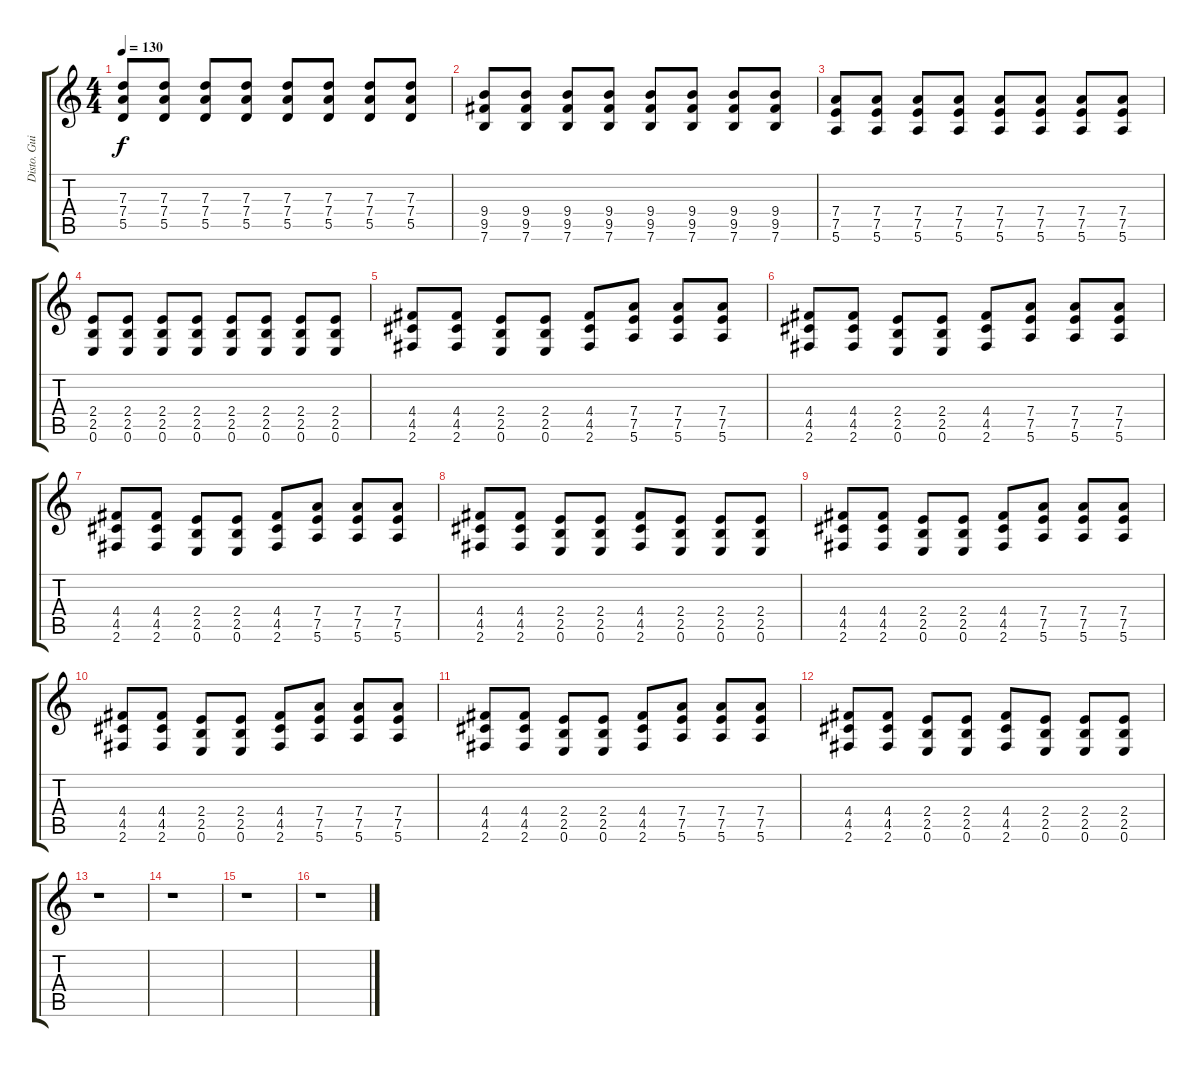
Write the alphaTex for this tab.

\track ("Disto. Guitar (5)" "Disto. Gui") {instrument distortionguitar}
\staff {score tabs}
\tuning (E4 B3 G3 D3 A2 E2) {hide}
\ts (4 4)
\tempo 130
\clef g2
\ks c
(7.3 7.4 5.5).8{dy f} (7.3 7.4 5.5).8 (7.3 7.4 5.5).8 (7.3 7.4 5.5).8 (7.3 7.4 5.5).8 (7.3 7.4 5.5).8 (7.3 7.4 5.5).8 (7.3 7.4 5.5).8 |
(9.4 9.5 7.6).8 (9.4 9.5 7.6).8 (9.4 9.5 7.6).8 (9.4 9.5 7.6).8 (9.4 9.5 7.6).8 (9.4 9.5 7.6).8 (9.4 9.5 7.6).8 (9.4 9.5 7.6).8 |
(7.4 7.5 5.6).8 (7.4 7.5 5.6).8 (7.4 7.5 5.6).8 (7.4 7.5 5.6).8 (7.4 7.5 5.6).8 (7.4 7.5 5.6).8 (7.4 7.5 5.6).8 (7.4 7.5 5.6).8 |
(2.4 2.5 0.6).8 (2.4 2.5 0.6).8 (2.4 2.5 0.6).8 (2.4 2.5 0.6).8 (2.4 2.5 0.6).8 (2.4 2.5 0.6).8 (2.4 2.5 0.6).8 (2.4 2.5 0.6).8 |
(4.4 4.5 2.6).8 (4.4 4.5 2.6).8 (2.4 2.5 0.6).8 (2.4 2.5 0.6).8 (4.4 4.5 2.6).8 (7.4 7.5 5.6).8 (7.4 7.5 5.6).8 (7.4 7.5 5.6).8 |
(4.4 4.5 2.6).8 (4.4 4.5 2.6).8 (2.4 2.5 0.6).8 (2.4 2.5 0.6).8 (4.4 4.5 2.6).8 (7.4 7.5 5.6).8 (7.4 7.5 5.6).8 (7.4 7.5 5.6).8 |
(4.4 4.5 2.6).8 (4.4 4.5 2.6).8 (2.4 2.5 0.6).8 (2.4 2.5 0.6).8 (4.4 4.5 2.6).8 (7.4 7.5 5.6).8 (7.4 7.5 5.6).8 (7.4 7.5 5.6).8 |
(4.4 4.5 2.6).8 (4.4 4.5 2.6).8 (2.4 2.5 0.6).8 (2.4 2.5 0.6).8 (4.4 4.5 2.6).8 (2.4 2.5 0.6).8 (2.4 2.5 0.6).8 (2.4 2.5 0.6).8 |
(4.4 4.5 2.6).8 (4.4 4.5 2.6).8 (2.4 2.5 0.6).8 (2.4 2.5 0.6).8 (4.4 4.5 2.6).8 (7.4 7.5 5.6).8 (7.4 7.5 5.6).8 (7.4 7.5 5.6).8 |
(4.4 4.5 2.6).8 (4.4 4.5 2.6).8 (2.4 2.5 0.6).8 (2.4 2.5 0.6).8 (4.4 4.5 2.6).8 (7.4 7.5 5.6).8 (7.4 7.5 5.6).8 (7.4 7.5 5.6).8 |
(4.4 4.5 2.6).8 (4.4 4.5 2.6).8 (2.4 2.5 0.6).8 (2.4 2.5 0.6).8 (4.4 4.5 2.6).8 (7.4 7.5 5.6).8 (7.4 7.5 5.6).8 (7.4 7.5 5.6).8 |
(4.4 4.5 2.6).8 (4.4 4.5 2.6).8 (2.4 2.5 0.6).8 (2.4 2.5 0.6).8 (4.4 4.5 2.6).8 (2.4 2.5 0.6).8 (2.4 2.5 0.6).8 (2.4 2.5 0.6).8 |
r.1 |
r.1 |
r.1 |
r.1
